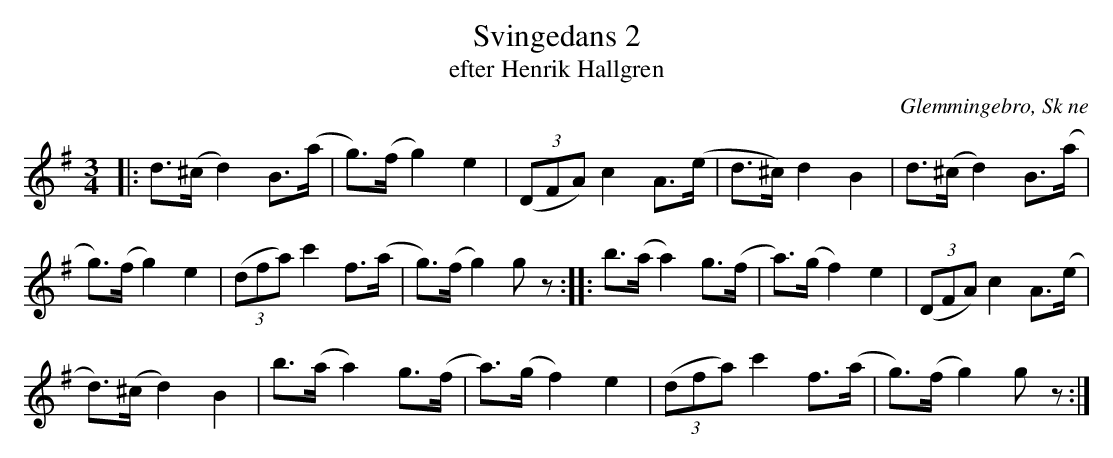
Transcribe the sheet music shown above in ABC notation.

X:1
T:Svingedans 2
T:efter Henrik Hallgren
O:Glemmingebro, Sk ne
M:3/4
L:1/8
K:G
|: d>(^c d2) B>(a | g)>(f g2) e2 | (3(DFA) c2 A>(e | d>^c) d2 B2 | d>(^c d2) B>(a |
g)>(f g2) e2 | (3(dfa) c'2 f>(a | g)>(f  g2)  gz :: b>(a a2) g>(f | a)>(g f2) e2 | (3(DFA) c2 A>(e |
d)>(^c d2) B2 |b>(a a2) g>(f | a)>(g f2) e2 | (3(dfa) c'2 f>(a | g)>(f  g2)  gz  :|
